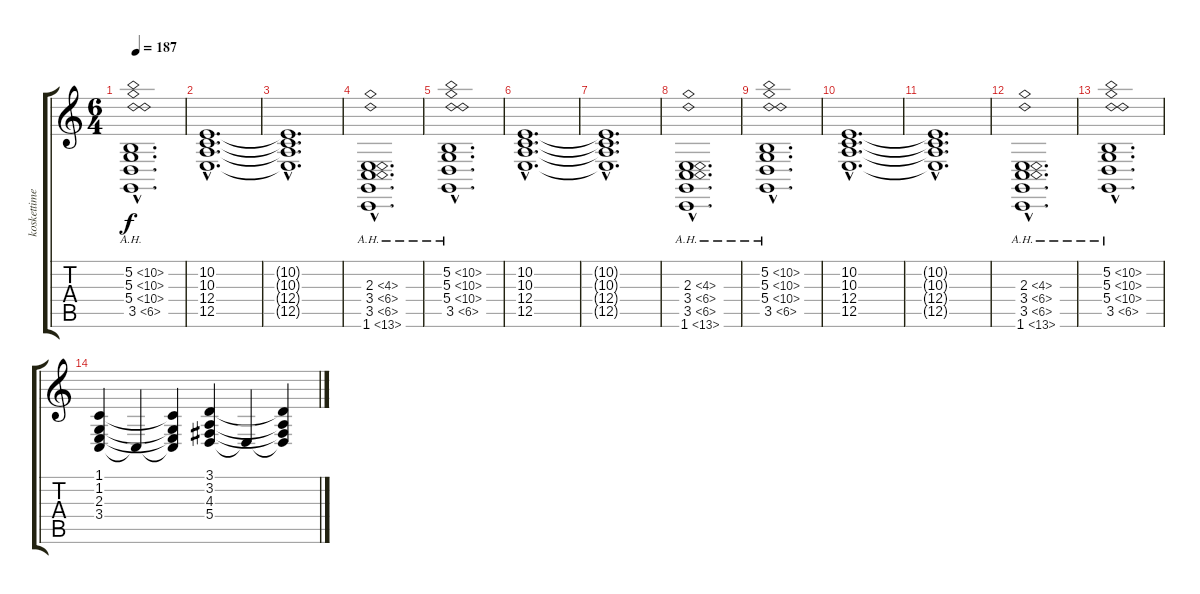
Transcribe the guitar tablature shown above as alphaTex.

\track ("koskettimet 3" "koskettime") {instrument choiraahs}
\staff {score tabs}
\tuning (B3 Gb3 D3 A2 E2 B1) {hide}
\ts (6 4)
\tempo 187
\clef g2
\ks c
(5.2{ah 5 hac} 5.3{ah 5 hac} 5.4{ah 5 hac} 3.5{ah 3 hac}).1{d dy f} |
(10.2{hac} 10.3{hac} 12.4{hac} 12.5{hac}).1{d} |
(10.2{hac t} 10.3{hac t} 12.4{hac t} 12.5{hac t}).1{d} |
(2.3{ah 2 hac} 3.4{ah 3 hac} 3.5{ah 3 hac} 1.6{ah 12 hac}).1{d} |
(5.2{ah 5 hac} 5.3{ah 5 hac} 5.4{ah 5 hac} 3.5{ah 3 hac}).1{d} |
(10.2{hac} 10.3{hac} 12.4{hac} 12.5{hac}).1{d} |
(10.2{hac t} 10.3{hac t} 12.4{hac t} 12.5{hac t}).1{d} |
(2.3{ah 2 hac} 3.4{ah 3 hac} 3.5{ah 3 hac} 1.6{ah 12 hac}).1{d} |
(5.2{ah 5 hac} 5.3{ah 5 hac} 5.4{ah 5 hac} 3.5{ah 3 hac}).1{d} |
(10.2{hac} 10.3{hac} 12.4{hac} 12.5{hac}).1{d} |
(10.2{hac t} 10.3{hac t} 12.4{hac t} 12.5{hac t}).1{d} |
(2.3{ah 2 hac} 3.4{ah 3 hac} 3.5{ah 3 hac} 1.6{ah 12 hac}).1{d} |
(5.2{ah 5 hac} 5.3{ah 5 hac} 5.4{ah 5 hac} 3.5{ah 3 hac}).1{d} |
(1.1 1.2 2.3 3.4).4 3.4{t}.4 (1.1{t} 1.2{t} 2.3{t} 3.4{t}).4 (3.1 3.2 4.3 5.4).4 5.4{t}.4 (3.1{t} 3.2{t} 4.3{t} 5.4{t}).4
